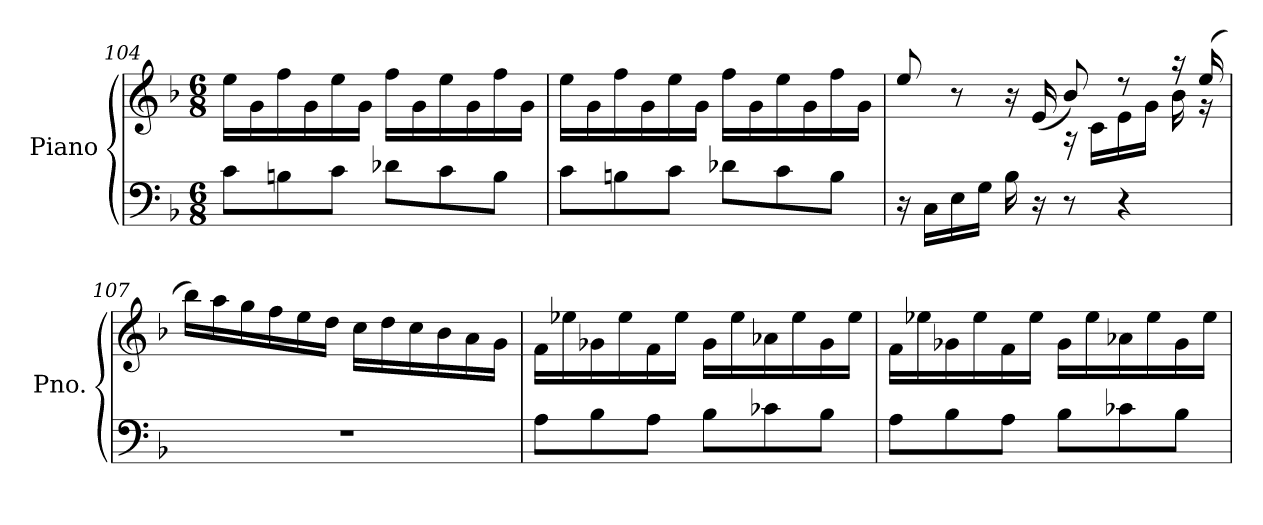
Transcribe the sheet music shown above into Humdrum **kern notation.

**kern	**kern
*part1	*part1
*staff2	*staff1
*I"Piano	*
*I'Pno.	*
*clefF4	*clefG2
*k[b-]	*k[b-]
*M6/8	*M6/8
=104	=104
8c\L	16ee\LL
.	16g\
8Bn\	16ff\
.	16g\
8c\J	16ee\
.	16g\JJ
8d-X\L	16ff\LL
.	16g\
8c\	16ee\
.	16g\
8B\J	16ff\
.	16g\JJ
=105	=105
8c\L	16ee\LL
.	16g\
8Bn\	16ff\
.	16g\
8c\J	16ee\
.	16g\JJ
8d-X\L	16ff\LL
.	16g\
8c\	16ee\
.	16g\
8B\J	16ff\
.	16g\JJ
!!LO:LB:g=z
=106	=106
*	*^
16r	8ee/	4.ryy
16C\LL	.	.
16E\	8r	.
16G\JJ	.	.
16B-\	16r	.
16r	(>16e/	.
8r	8b-/)	16r
.	.	16c\LL
4r	8r	16e\
.	.	16g\JJ
.	16r	16b-\
.	(>16ee/	16r
*	*v	*v
=107	=107
2.r	16bb-\LL)
.	16aa\
.	16gg\
.	16ff\
.	16ee\
.	16dd\JJ
.	16cc\LL
.	16dd\
.	16cc\
.	16b-\
.	16a\
.	16g\JJ
=108	=108
8A\L	16f\LL
.	16ee-X\
8B-\	16g-X\
.	16ee-\
8A\J	16f\
.	16ee-\JJ
8B-\L	16g-\LL
.	16ee-\
8c-X\	16a-X\
.	16ee-\
8B-\J	16g-\
.	16ee-\JJ
!!LO:LB:g=z
=109	=109
8A\L	16f\LL
.	16ee-X\
8B-\	16g-X\
.	16ee-\
8A\J	16f\
.	16ee-\JJ
8B-\L	16g-\LL
.	16ee-\
8c-X\	16a-X\
.	16ee-\
8B-\J	16g-\
.	16ee-\JJ
=	=
*-	*-
